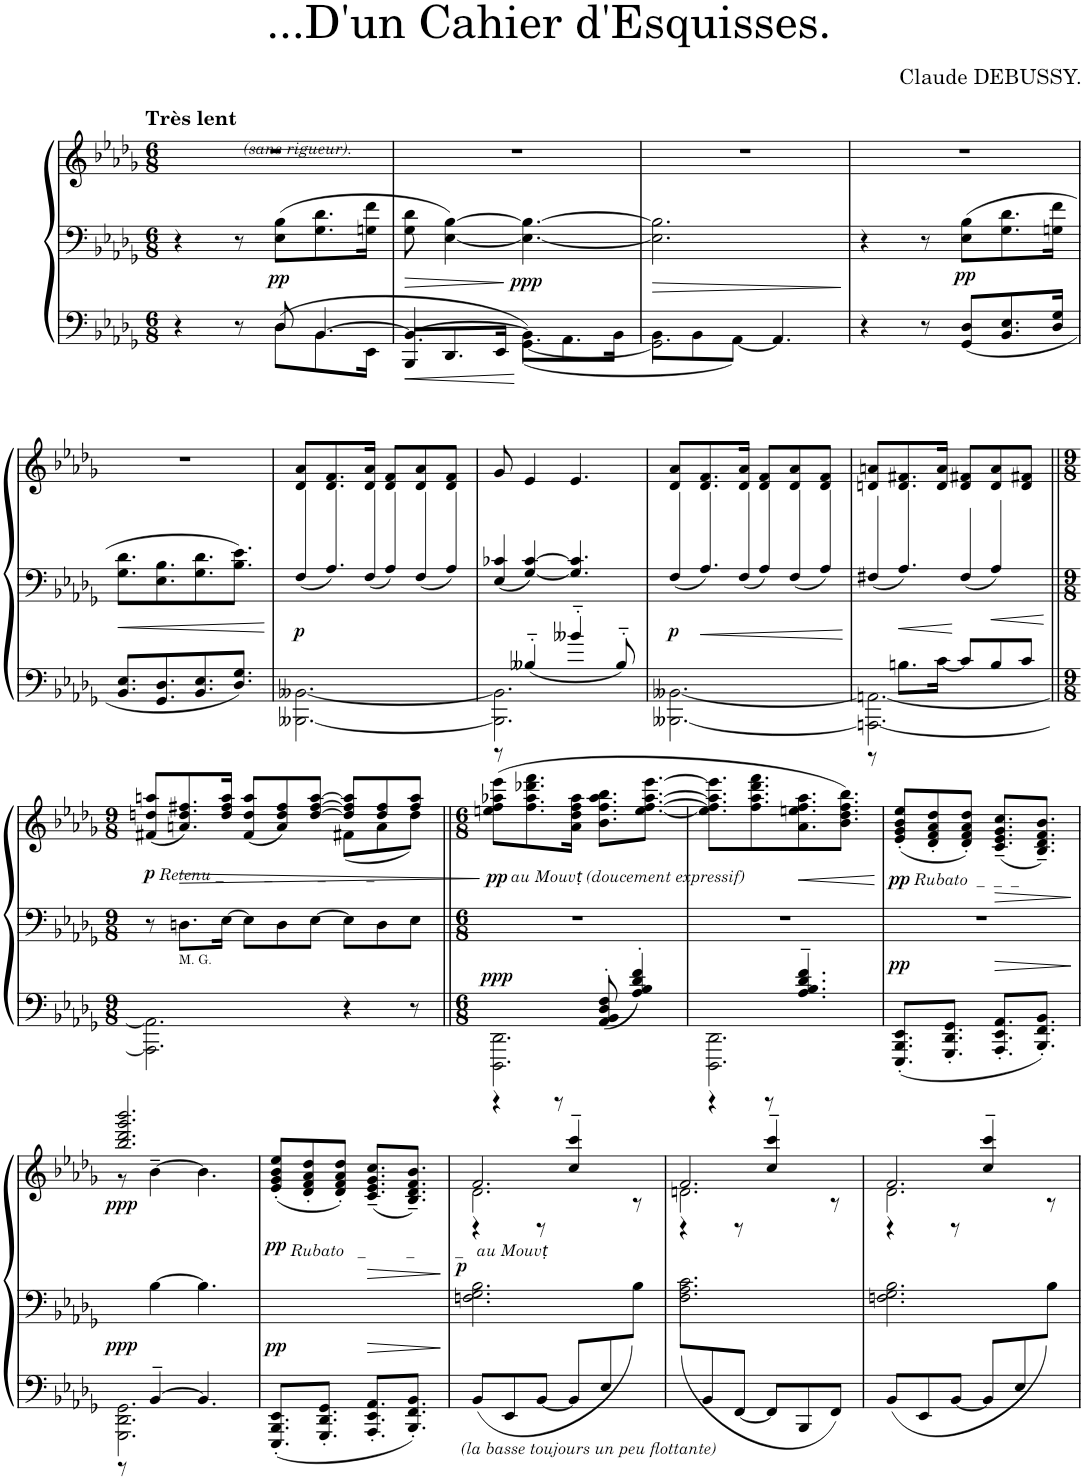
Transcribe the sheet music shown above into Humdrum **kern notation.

**kern	**kern	**kern	**dynam
*part1	*part1	*part1	*part1
*staff3	*staff2	*staff1	*staff1/2/3
*I"Piano	*	*	*
*I'Pno.	*	*	*
*clefF4	*clefF4	*clefG2	*
*k[b-e-a-d-g-]	*k[b-e-a-d-g-]	*k[b-e-a-d-g-]	*
*M6/8	*M6/8	*M6/8	*
=1	=1	=1	=1
*^	*	*	*
!	!	!	!LO:TX:a:B:t=Très lent	!
!	!	!	!LO:TX:b:i:t=(sans rigueur).	!
4.ryy	4r	4r	2.r	.
.	8r	8r	.	.
!	!	!	!	!LO:DY:b=2
8D-/	8D-\L	8E-\ 8B-\L	.	pp
[4BB-/	8.BB-\	8.G-\ 8.d-\	.	.
.	16EE-\Jk	16Gn\ 16f\Jk	.	.
=2	=2	=2	=2	=2
4.BB-/_	8BBB-/L	8G-\ 8d-\	2.r	.
.	8.DD-/	[4E-\ [4B-\	.	.
.	16EE-/Jk	.	.	.
!	!	!	!	!LO:DY:b=2
8BB-\L]	[4.GG-\	4.E-\_ 4.B-\_	.	ppp
8.AA-\	.	.	.	.
16BB-\Jk	.	.	.	.
=3	=3	=3	=3	=3
8BB-\L	2.GG-\]	2.E-\] 2.B-\]	2.r	.
8BB-\	.	.	.	.
[8AA-\J	.	.	.	.
4.AA-/]	.	.	.	.
*v	*v	*	*	*
=4	=4	=4	=4
4r	4r	2.r	.
8r	8r	.	.
!	!	!	!LO:DY:b=2
8GG-/ 8D-/L	8E-\ 8B-\L	.	pp
8.BB-/ 8.E-/	8.G-\ 8.d-\	.	.
16D-/ 16G-/Jk	16Gn\ 16f\Jk	.	.
!!LO:LB:g=z
=5	=5	=5	=5
8.BB-/ 8.E-/L	8.G-\ 8.d-\L	2.r	.
8.GG-/ 8.D-/	8.E-\ 8.B-\	.	.
8.BB-/ 8.E-/	8.G-\ 8.d-\	.	.
8.D-/ 8.G-/J	8.B-\ 8.e-\J	.	.
=6	=6	=6	=6
!	!	!	!LO:DY:a=3
[2.BBB--X\ [<2.BB--X\	8F/L	8d-/ 8a-/L	p
.	8.A-/	8.d-/ 8.f/	.
.	16F/Jk	16d-/ 16a-/Jk	.
.	8A-/L	8d-/ 8f/L	.
.	8F/	8d-/ 8a-/	.
.	8A-/J	8d-/ 8f/J	.
=7	=7	=7	=7
*^	*	*	*
8r	2.BBB--\] 2.BB--\]	8E-/ 8c-X/	8g-/	.
4B--X'~/	.	[4G-/ [4c-/	4e-/	.
4b--X'~/	.	4.G-/] 4.c-/]	4.e-/	.
8B--'~/	.	.	.	.
*v	*v	*	*	*
=8	=8	=8	=8
!	!	!	!LO:DY:b=2
[2.BBB--X\ [2.BB--X\	8F/L	8d-/ 8a-/L	p
.	8.A-/	8.d-/ 8.f/	.
.	16F/Jk	16d-/ 16a-/Jk	.
.	8A-/L	8d-/ 8f/L	.
.	8F/	8d-/ 8a-/	.
.	8A-/J	8d-/ 8f/J	.
=9	=9	=9	=9
*^	*	*	*
8r	2.AAAn\_ 2.AAn\_	8F#X/L	8dn/ 8an/L	.
8.Bn\L	.	8.A-/J	8.d/ 8.f#X/	.
[16c\Jk	.	16ryy	16d/ 16a/Jk	.
8c/L]	.	8F#/L	8d/ 8f#X/L	.
!	!	!	!	!LO:HP:b=3
8B/	.	8A-/J	8d/ 8a/	<
8c/J	.	8ryy	8d/ 8f#X/J	.
*v	*v	*	*	*
!!LO:LB:g=z
=10||	=10||	=10||	=10||
*M9/8	*M9/8	*M9/8	*
*	*	*^	*
!	!	!LO:TX:b:i:t=Retenu _         _          _         _	!	!
!	!	!	!	!LO:DY:b
2.AAA\] 2.AA\]	8r	(8f#X/ 8ddn/ 8aan/L	2.ryy	p
!	!LO:TX:b:t=M. G.	!	!	!
!	!	!	!	!LO:HP:b
.	8.Dn\L	8.an/ 8.dd/ 8.ff#X/)	.	>
.	[16E-\Jk	16dd/ 16ff#/ 16aa/Jk	.	.
.	8E-\L]	(8f#/ 8dd/ 8aa/L	.	.
.	8D\	8a/ 8dd/ 8ff#/)	.	.
.	[8E-\J	[8dd/ [8ff#/ [8aa/J	.	.
4r	8E-\L]	8dd/] 8ff#/] 8aa/]L	(8f#X\L	.
.	8D\	8dd/ 8ff#/	8a\	.
8r	8E-\J	8ff#/ 8aa/J	8dd\J)	.
*	*	*v	*v	*
.	.	.	[
=11||	=11||	=11||	=11||
*M6/8	*M6/8	*M6/8	*
*^	*	*	*
!	!	!	!LO:TX:b:i:t=au Mouvṭ (doucement expressif)	!
!	!	!	!	!LO:DY:a=3
!	!	!	!	!LO:DY:n=1:b
4r	2.DDD-\ 2.DD-\	2.r	(8een\ 8ff\ 8aa-X\ 8eee-\L	ppp pp
.	.	.	8.ff\ 8.aa-\ 8.ddd-X\ 8.fff\	.
8r	.	.	.	.
.	.	.	16a-\ 16dd-\ 16ff\ 16aa-\Jk	.
8AA-/' 8BB-/' 8D-/' 8F/'	.	.	8.b-\ 8.ff\ 8.aa-\ 8.bb-\L	.
4A-/' 4B-/' 4d-/' 4f/'	.	.	.	.
.	.	.	[8.ee\ [8.ff\ [8.aa-\ [8.eee-\J	.
=12	=12	=12	=12	=12
4r	2.DDD-\ 2.DD-\	2.r	8.ee\] 8.ff\] 8.aa-\] 8.eee-\]L	.
.	.	.	8.ff\ 8.aa-\ 8.ddd-\ 8.fff\	.
8r	.	.	.	.
!	!	!	!	!LO:HP:b
4.A-/~ 4.B-/~ 4.d-/~ 4.f/~	.	.	8.a-\ 8.een\ 8.ff\ 8.aa-\	<
.	.	.	8.b-\ 8.dd-\ 8.ff\ 8.bb-\J)	.
*v	*v	*	*	*
.	.	.	]
=13	=13	=13	=13
!	!	!LO:TX:b:i:t=Rubato  _  _  _	!
!	!	!	!LO:DY:a=3
!	!	!	!LO:DY:n=1:b
8.EEE-/'< 8.BBB-/'< 8.EE-/'<L	2.r	(8e-/' 8g-/' 8b-/' 8ee-/'L	pp pp
.	.	8d-/' 8f/' 8a-/' 8dd-/'	.
8.GGG-/'< 8.DD-/'< 8.GG-/'<J	.	.	.
.	.	8d-/' 8f/' 8a-/' 8dd-/'J)	.
!	!	!	!LO:HP:b=3
!	!	!	!LO:HP:n=1:b
8.AAA-/'< 8.EE-/'< 8.AA-/'<L	.	(8.c/~ 8.e-/~ 8.g-/~ 8.cc/~L	> >
8.BBB-/'< 8.FF/'< 8.BB-/'<J	.	8.B-/~ 8.d-/~ 8.f/~ 8.b-/~J)	.
.	.	.	] [
!!LO:LB:g=z
=14	=14	=14	=14
*^	*^	*^	*
!	!	!	!	!	!	!LO:DY:a=3
!	!	!	!	!	!	!LO:DY:n=1:b
8r	2.GGG-\ 2.DD-\ 2.GG-\	2.ryy	8ryy	2.bb-/ 2.ddd-/ 2.ggg-/ 2.bbb-/	8r	ppp ppp
[>4BB-~>/	.	.	[>4B-\	.	[>4b-~>\	.
4.BB-/]	.	.	4.B-\]	.	4.b-\]	.
*v	*v	*	*	*	*	*
=15	=15	=15	=15	=15	=15
!	!	!	!LO:TX:b:i:t=Rubato   _         _         _   au Mouvṭ	!	!
!	!	!	!	!	!LO:DY:a=3
!	!	!	!	!	!LO:DY:n=1:b
*	*v	*v	*	*	*
*	*	*v	*v	*
8.EEE-/'< 8.BBB-/'< 8.EE-/'<L	2.ryy	(8e-/' 8g-/' 8b-/' 8ee-/'L	pp pp
.	.	8d-/' 8f/' 8a-/' 8dd-/'	.
8.GGG-/'< 8.DD-/'< 8.GG-/'<J	.	.	.
.	.	8d-/' 8f/' 8a-/' 8dd-/'J)	.
!	!	!	!LO:HP:b
8.AAA-/'< 8.EE-/'< 8.AA-/'<L	.	(8.c/~ 8.e-/~ 8.g-/~ 8.cc/~L	>
8.BBB-/'< 8.FF/'< 8.BB-/'<J	.	8.B-/~ 8.d-/~ 8.f/~ 8.b-/~J)	.
.	.	.	] ]
=16	=16	=16	=16
*	*^	*^	*
*	*	*	*	*^	*
!LO:TX:b:i:t=(la basse toujours un peu flottante)	!	!	!	!	!	!
!	!	!	!	!	!	!LO:DY:a=2
8BB-/L	2.Fn\ 2.G-\ 2.B-\	8ryy	2.f/	2.d-\	4r	p
*	*v	*v	*	*	*	*
8EE-/	.	.	.	.	.
[8BB-/J	.	.	.	8r	.
8BB-/L]	.	.	.	4cc/~ 4ccc/~	.
8E-/	.	.	.	.	.
*	*^	*	*	*	*
8ryy	.	8B-\J	.	.	8r	.
=17	=17	=17	=17	=17	=17	=17
8ryy	2.F\ 2.A-\ 2.c\	8F\ 8A-\ 8c\L	2.f/	2.dn\	4r	.
8BB-/	.	2ryy	.	.	.	.
[8FF/J	.	.	.	.	8r	.
8FF/L]	.	.	.	.	4cc/~ 4ccc/~	.
8BBB-/	.	.	.	.	.	.
8FF/J	.	8ryy	.	.	8r	.
=18	=18	=18	=18	=18	=18	=18
8BB-/L	2.Fn\ 2.G-\ 2.B-\	8ryy	2.f/	2.d-\	4r	.
*	*v	*v	*	*	*	*
8EE-/	.	.	.	.	.
[8BB-/J	.	.	.	8r	.
8BB-/L]	.	.	.	4cc/~ 4ccc/~	.
8E-/	.	.	.	.	.
*	*^	*	*	*	*
8ryy	.	8B-\J	.	.	8r	.
*	*v	*v	*	*	*	*
*	*	*v	*v	*v	*
=	=	=	=
*-	*-	*-	*-
